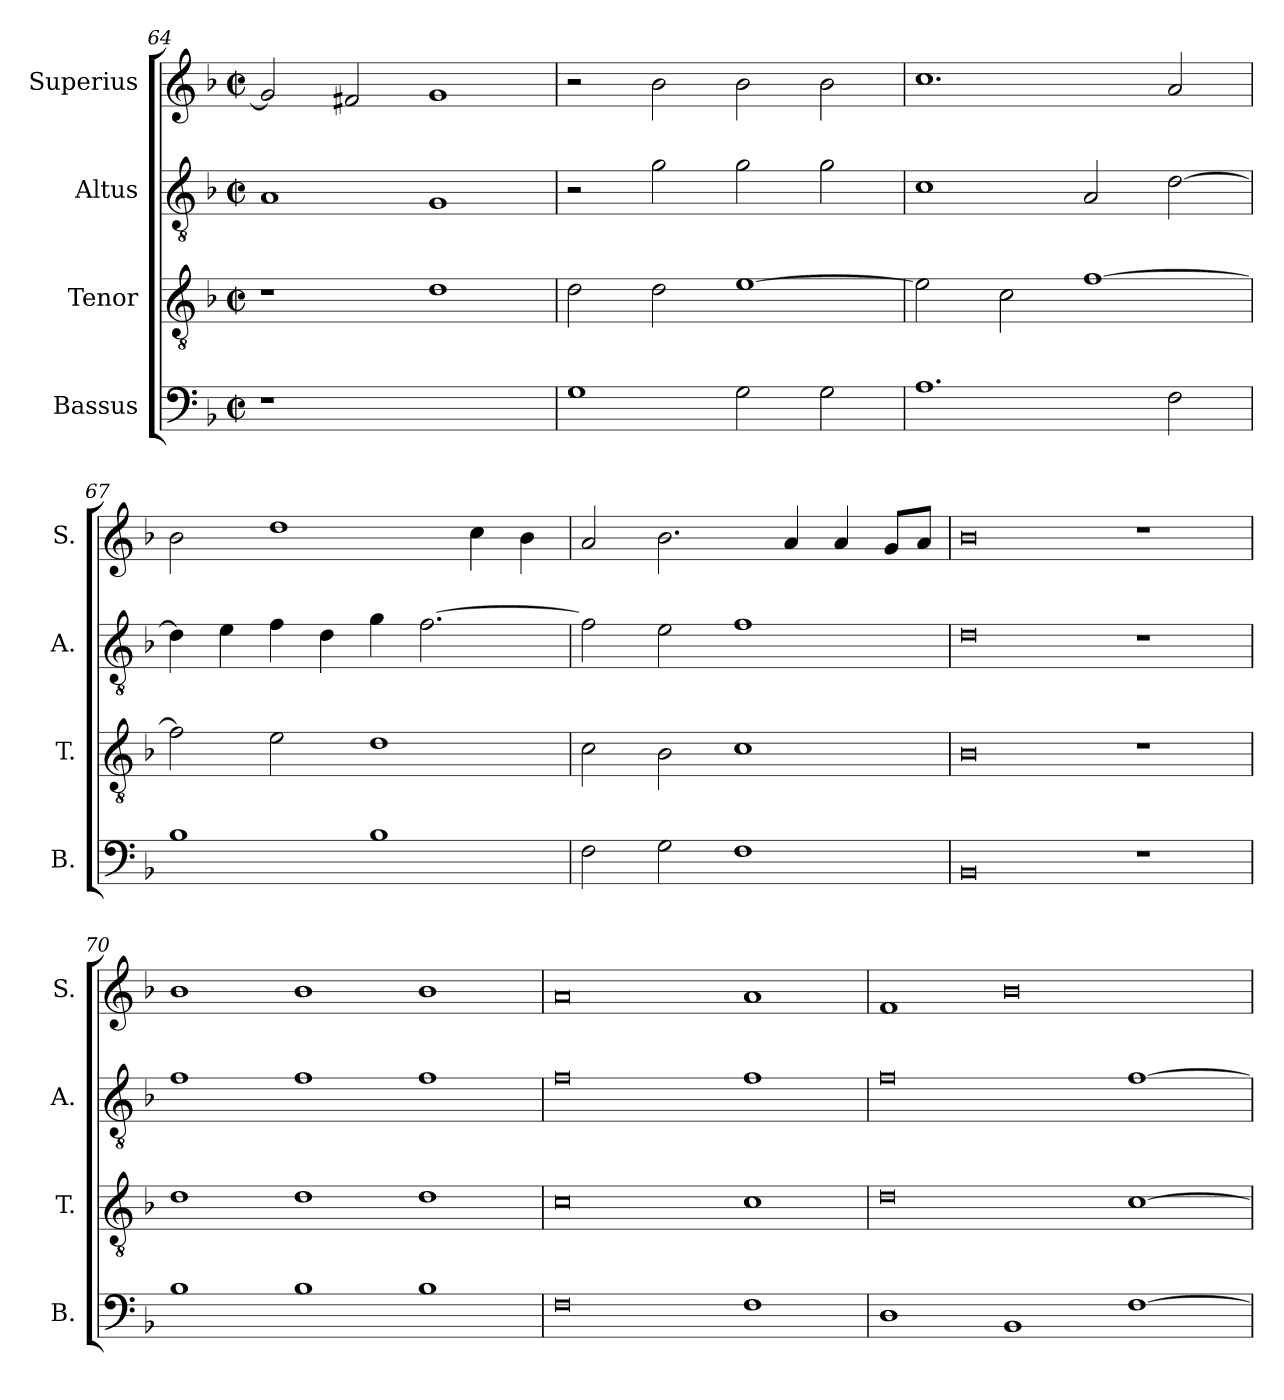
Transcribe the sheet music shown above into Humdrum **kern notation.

**kern	**kern	**kern	**kern
*part4	*part3	*part2	*part1
*staff4	*staff3	*staff2	*staff1
*I"Bassus	*I"Tenor	*I"Altus	*I"Superius
*I'B.	*I'T.	*I'A.	*I'S.
*clefF4	*clefGv2	*clefGv2	*clefG2
*	*ITrd7c12	*ITrd7c12	*
*k[b-]	*k[b-]	*k[b-]	*k[b-]
*F:	*F:	*F:	*F:
*M2/2	*M2/2	*M2/2	*M2/2
*met(c|)	*met(c|)	*met(c|)	*met(c|)
=64	=64	=64	=64
!LO:N:vis=1	!	!	!
1r	1r	1AAi	2gi/]
.	.	.	2f#Xi/
1ryy	1Di	1GGi	1gi
=65	=65	=65	=65
1Gi	2Di\	2r	2r
.	2Di\	2Gi\	2b-i\
2Gi\	[>1Ei	2Gi\	2b-i\
2Gi\	.	2Gi\	2b-i\
=66	=66	=66	=66
1.Ai	2Ei\]	1Ci	1.cci
.	2Ci\	.	.
.	[>1Fi	2AAi/	.
2Fi\	.	[>2Di\	2ai/
=67	=67	=67	=67
1B-i	2Fi\]	4Di\]	2b-i\
.	.	4Ei\	.
.	2Ei\	4Fi\	1ddi
.	.	4Di\	.
1B-i	1Di	4Gi\	.
.	.	[>2.Fi\	.
.	.	.	4cci\
.	.	.	4b-i\
!!LO:LB:g=z
=68	=68	=68	=68
2Fi\	2Ci\	2Fi\]	2ai/
2Gi\	2BB-i\	2Ei\	2.b-i\
1Fi	1Ci	1Fi	.
.	.	.	4ai/
.	.	.	4ai/
.	.	.	8gi/L
.	.	.	8ai/J
=69	=69	=69	=69
0BB-i	0BB-i	0Di	0b-i
1r	1r	1r	1r
=70	=70	=70	=70
1B-i	1Di	1Fi	1b-i
1B-i	1Di	1Fi	1b-i
1B-i	1Di	1Fi	1b-i
=71	=71	=71	=71
0Fi	0Ci	0Fi	0ai
1Fi	1Ci	1Fi	1ai
=72	=72	=72	=72
1Di	0Di	0Fi	1fi
1BB-i	.	.	0b-i
[>1Fi	[>1Ci	[>1Fi	.
=	=	=	=
*-	*-	*-	*-
